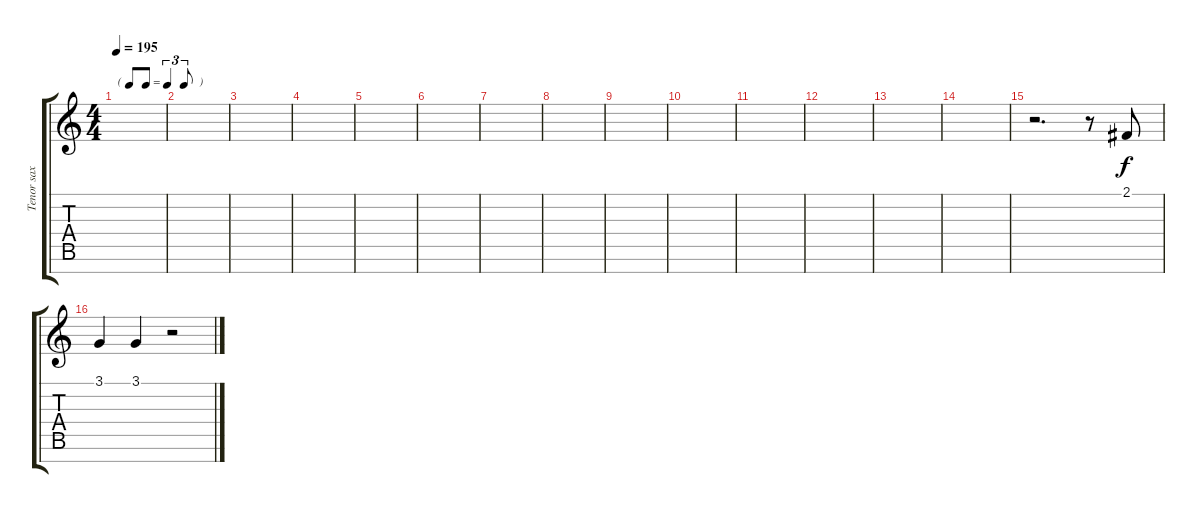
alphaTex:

\track ("Tenor sax" "Tenor sax") {instrument tenorsax}
\staff {score tabs}
\tuning (E4 B3 G3 D3 A2 E2 B1) {hide}
\ts (4 4)
\tf triplet8th
\tempo 195
\clef g2
\ks c
|
|
|
|
|
|
|
|
|
|
|
|
|
|
r.2{d} r.8 2.1.8 |
3.1.4 3.1.4 r.2
